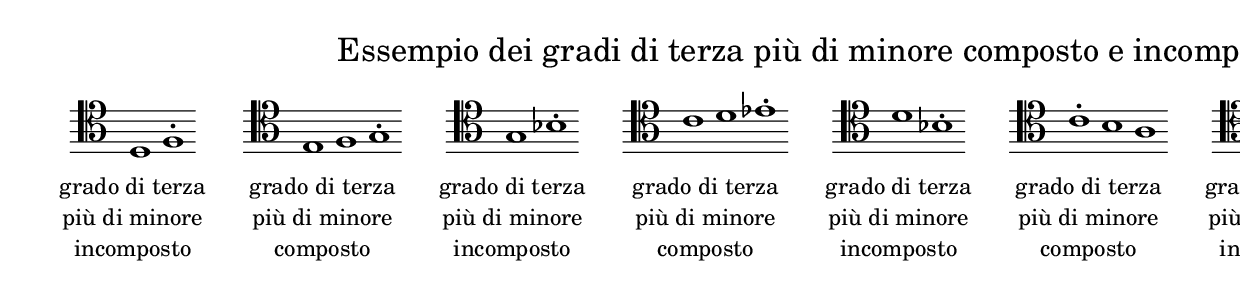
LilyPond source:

\version "2.22.2"

% Auto generated file

\header {
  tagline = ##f
}

dot = {
   \once \override Script.add-stem-support = ##f
   \once \override Script.toward-stem-shift = 0
   \once \override Script.skyline-horizontal-padding = 0
   \once \override Script.direction = 1
   \once \override Script.font-size = 1
}

\markup {
  \center-column {
    \line {
      \center-align
      \fontsize#3 { \concat { \normal-text "Essempio dei gradi di terza più di minore composto e incomposto"} }
    }
    \null
    \line {
      \center-column {

        \line {
          \score {
            <<
              \new Staff \with { instrumentName = ""} {
                \override Staff.TimeSignature.stencil = ##f
                \override Staff.NoteHead.style = #'baroque
                \accidentalStyle Score.forget
                \cadenzaOn
                \clef "tenor" d1 
                \dot f1-. 
                \cadenzaOff
              }
            >>
            \layout {
              \context {
                \Score
                \override SpacingSpanner.common-shortest-duration = #(ly:make-moment 1)
              }
            }
          }
        }
        \null
        \line {
          \left-align {  \normal-text "grado di terza" }
        }
        \line {
          \left-align {  \normal-text "più di minore" }
        }
        \line {
          \left-align {  \normal-text "incomposto" }
        }

      }
      \hspace #3 
      \center-column {

        \line {
          \score {
            <<
              \new Staff \with { instrumentName = ""} {
                \override Staff.TimeSignature.stencil = ##f
                \override Staff.NoteHead.style = #'baroque
                \accidentalStyle Score.forget
                \cadenzaOn
                \clef "tenor" e1 
                f1 
                \dot g1-. 
                \cadenzaOff
              }
            >>
            \layout {
              \context {
                \Score
                \override SpacingSpanner.common-shortest-duration = #(ly:make-moment 1)
              }
            }
          }
        }
        \null
        \line {
          \left-align {  \normal-text "grado di terza" }
        }
        \line {
          \left-align {  \normal-text "più di minore" }
        }
        \line {
          \left-align {  \normal-text "composto" }
        }

      }
      \hspace #3 
      \center-column {

        \line {
          \score {
            <<
              \new Staff \with { instrumentName = ""} {
                \override Staff.TimeSignature.stencil = ##f
                \override Staff.NoteHead.style = #'baroque
                \accidentalStyle Score.forget
                \cadenzaOn
                \clef "tenor" g1 
                \dot bes1-. 
                \cadenzaOff
              }
            >>
            \layout {
              \context {
                \Score
                \override SpacingSpanner.common-shortest-duration = #(ly:make-moment 1)
              }
            }
          }
        }
        \null
        \line {
          \left-align {  \normal-text "grado di terza" }
        }
        \line {
          \left-align {  \normal-text "più di minore" }
        }
        \line {
          \left-align {  \normal-text "incomposto" }
        }

      }
      \hspace #3 
      \center-column {

        \line {
          \score {
            <<
              \new Staff \with { instrumentName = ""} {
                \override Staff.TimeSignature.stencil = ##f
                \override Staff.NoteHead.style = #'baroque
                \accidentalStyle Score.forget
                \cadenzaOn
                \clef "tenor" c'1 
                d'1 
                \dot es'1-. 
                \cadenzaOff
              }
            >>
            \layout {
              \context {
                \Score
                \override SpacingSpanner.common-shortest-duration = #(ly:make-moment 1)
              }
            }
          }
        }
        \null
        \line {
          \left-align {  \normal-text "grado di terza" }
        }
        \line {
          \left-align {  \normal-text "più di minore" }
        }
        \line {
          \left-align {  \normal-text "composto" }
        }

      }
      \hspace #3 
      \center-column {

        \line {
          \score {
            <<
              \new Staff \with { instrumentName = ""} {
                \override Staff.TimeSignature.stencil = ##f
                \override Staff.NoteHead.style = #'baroque
                \accidentalStyle Score.forget
                \cadenzaOn
                \clef "tenor" d'1 
                \dot bes1-. 
                \cadenzaOff
              }
            >>
            \layout {
              \context {
                \Score
                \override SpacingSpanner.common-shortest-duration = #(ly:make-moment 1)
              }
            }
          }
        }
        \null
        \line {
          \left-align {  \normal-text "grado di terza" }
        }
        \line {
          \left-align {  \normal-text "più di minore" }
        }
        \line {
          \left-align {  \normal-text "incomposto" }
        }

      }
      \hspace #3 
      \center-column {

        \line {
          \score {
            <<
              \new Staff \with { instrumentName = ""} {
                \override Staff.TimeSignature.stencil = ##f
                \override Staff.NoteHead.style = #'baroque
                \accidentalStyle Score.forget
                \cadenzaOn
                \clef "tenor" \dot c'1-. 
                b1 
                a1 
                \cadenzaOff
              }
            >>
            \layout {
              \context {
                \Score
                \override SpacingSpanner.common-shortest-duration = #(ly:make-moment 1)
              }
            }
          }
        }
        \null
        \line {
          \left-align {  \normal-text "grado di terza" }
        }
        \line {
          \left-align {  \normal-text "più di minore" }
        }
        \line {
          \left-align {  \normal-text "composto" }
        }

      }
      \hspace #3 
      \center-column {

        \line {
          \score {
            <<
              \new Staff \with { instrumentName = ""} {
                \override Staff.TimeSignature.stencil = ##f
                \override Staff.NoteHead.style = #'baroque
                \accidentalStyle Score.forget
                \cadenzaOn
                \clef "tenor" bes1 
                \dot ges1-. 
                \cadenzaOff
              }
            >>
            \layout {
              \context {
                \Score
                \override SpacingSpanner.common-shortest-duration = #(ly:make-moment 1)
              }
            }
          }
        }
        \null
        \line {
          \left-align {  \normal-text "grado di terza" }
        }
        \line {
          \left-align {  \normal-text "più di minore" }
        }
        \line {
          \left-align {  \normal-text "incomposto" }
        }

      }
      \hspace #3 
      \center-column {

        \line {
          \score {
            <<
              \new Staff \with { instrumentName = ""} {
                \override Staff.TimeSignature.stencil = ##f
                \override Staff.NoteHead.style = #'baroque
                \accidentalStyle Score.forget
                \cadenzaOn
                \clef "tenor" \dot g1-. 
                f1 
                e1 
                \cadenzaOff
              }
            >>
            \layout {
              \context {
                \Score
                \override SpacingSpanner.common-shortest-duration = #(ly:make-moment 1)
              }
            }
          }
        }
        \null
        \line {
          \left-align {  \normal-text "grado di terza" }
        }
        \line {
          \left-align {  \normal-text "più di minore" }
        }
        \line {
          \left-align {  \normal-text "composto" }
        }

      }
      \hspace #3 

    }
  }
}